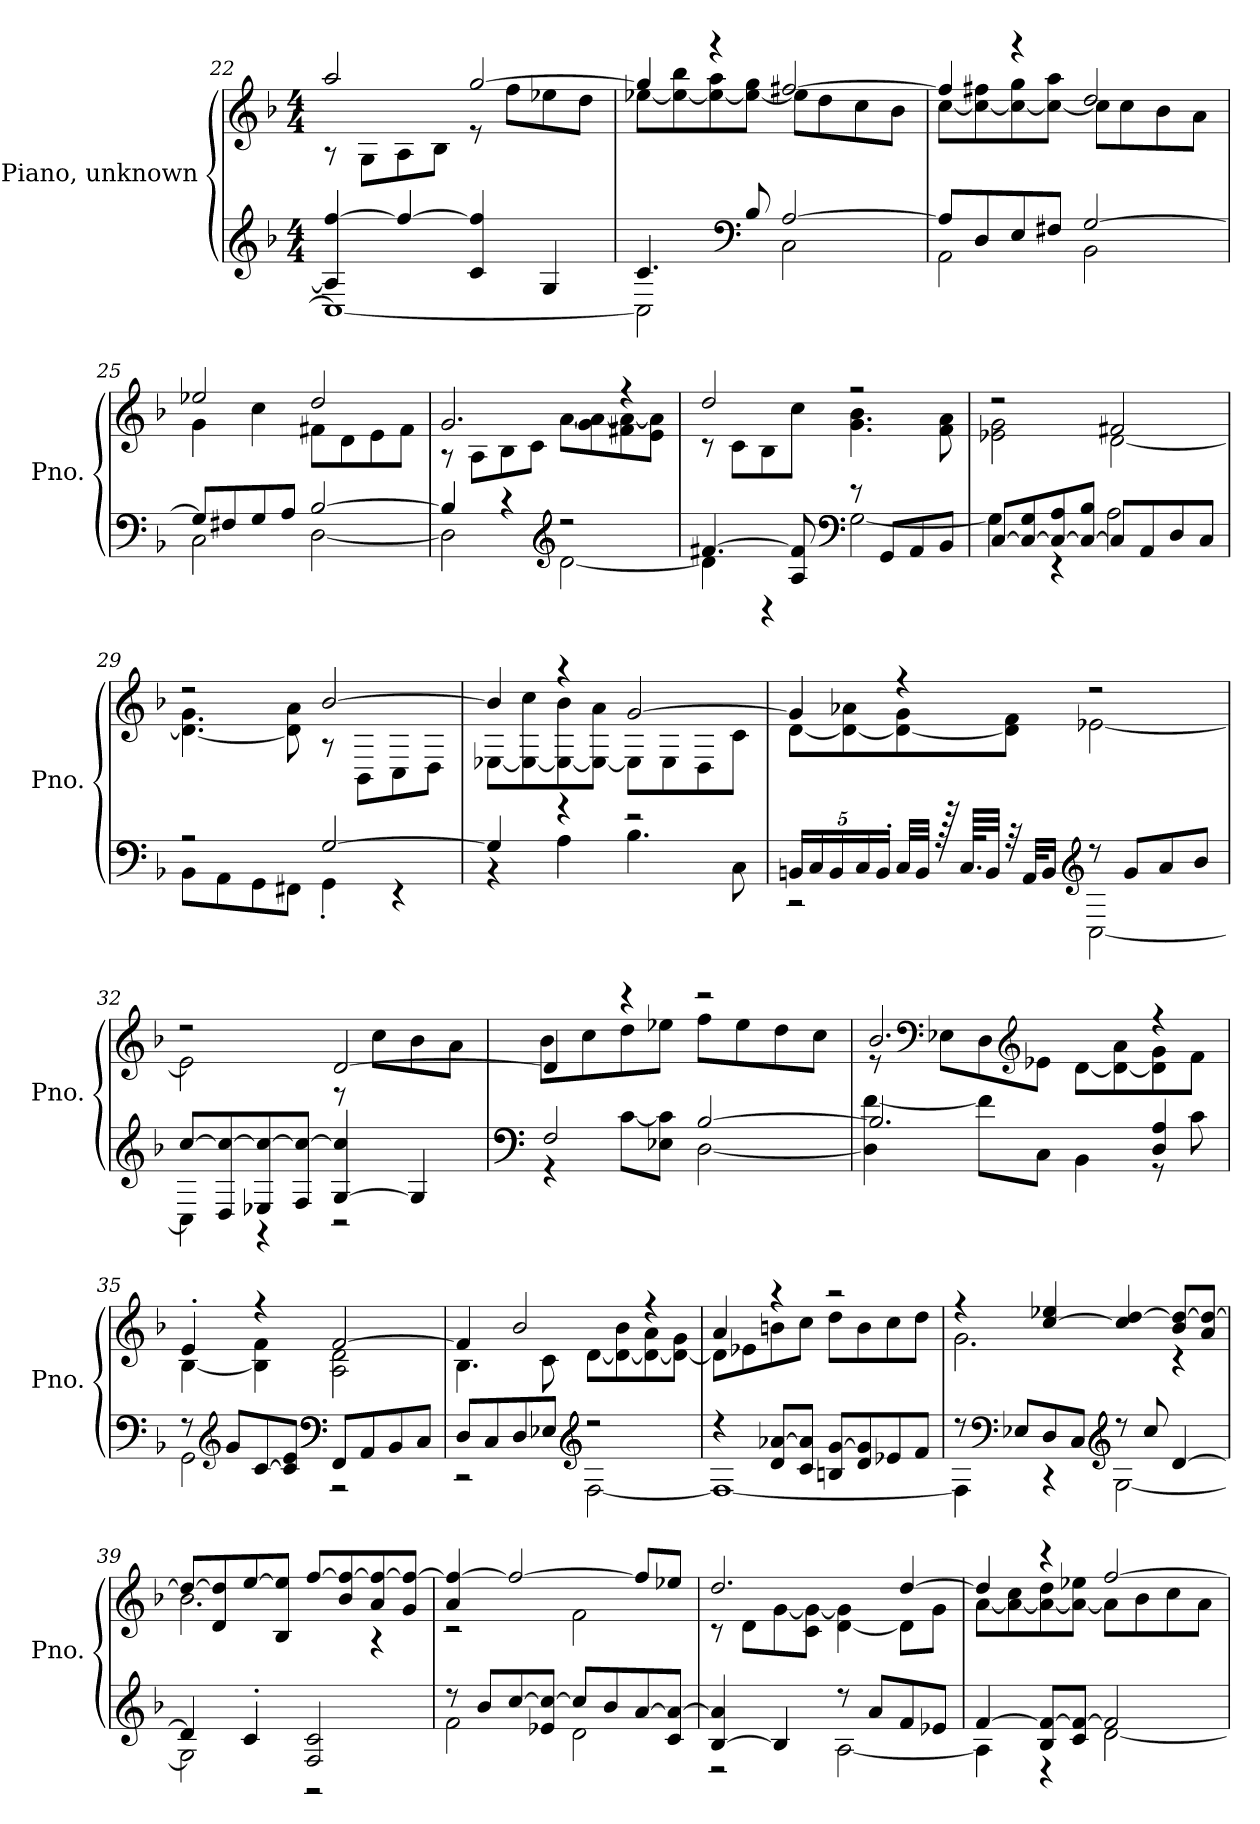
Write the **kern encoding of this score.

**kern	**kern
*part1	*part1
*staff2	*staff1
*I"Piano, unknown	*
*I'Pno.	*
!!LO:PB:g=z
*clefG2	*clefG2
*k[b-]	*k[b-]
*M4/4	*M4/4
=22	=22
*^	*^
4A/] [4ff/	1C_	2aa/	8r
.	.	.	8G\L
4ff/_	.	.	8A\
.	.	.	8B-\J
4c/ 4ff/]	.	[2gg/	8r
.	.	.	8ff\L
4G/	.	.	8ee-X\
.	.	.	8dd\J
=23	=23	=23	=23
4.c/	2C\]	4gg/]	[8ee-X\L
.	.	.	8ee-\_ 8bb-\
.	.	4r	8ee-\_ 8aa\
*clefF4	*	*	*
8B-/	.	.	8ee-\_ 8gg\J
[2A/	2C\	[2ff#X/	8ee-\L]
.	.	.	8dd\
.	.	.	8cc\
.	.	.	8b-\J
=24	=24	=24	=24
8A/L]	2AA\	4ff#/]	[8cc\L
8D/	.	.	8cc\_ 8ff#X\
8E/	.	4r	8cc\_ 8gg\
8F#X/J	.	.	8cc\_ 8aa\J
[2G/	2BB-\	2dd/	8cc\L]
.	.	.	8cc\
.	.	.	8b-\
.	.	.	8a\J
=25	=25	=25	=25
8G/L]	2C\	2ee-X/	4g\
8F#X/	.	.	.
8G/	.	.	4cc\
8A/J	.	.	.
[2B-/	[2D\	2dd/	8f#X\L
.	.	.	8d\
.	.	.	8e\
.	.	.	8f#\J
!!LO:LB:g=z	!!
=26	=26	=26	=26
4B-/]	2D\]	2.g/	8r
.	.	.	8A\L
4r	.	.	8B-\
.	.	.	8c\J
*clefG2	*	*	*
2r	[2d\	.	[8a\L
.	.	.	8g\ 8a\_
.	.	4r	8f#X\ 8a\_
.	.	.	8e\ 8a\]J
=27	=27	=27	=27
[4.f#X/	4d\]	2dd/	8r
.	.	.	8c\L
.	4r	.	8B-\
8A/ 8f#/]	.	.	8cc\J
*clefF4	*	*	*
8r	[2G\	2r	4.g\ 4.b-\
8GG/L	.	.	.
8AA/	.	.	.
8BB-/J	.	.	8f\ 8a\
=28	=28	=28	=28
[8C/L	4G\]	2r	2e-X\ 2g\
8C/_ 8G/	.	.	.
8C/_ 8A/	4r	.	.
8C/_ 8B-/J	.	.	.
8C/L]	2A\	2f#X/	[2d\
8AA/	.	.	.
8D/	.	.	.
8C/J	.	.	.
!!LO:LB:g=z	!!
=29	=29	=29	=29
2r	8BB-\L	2r	4.d\_ 4.g\
.	8AA\	.	.
.	8GG\	.	.
.	8FF#X\J	.	8d\] 8a\
[2G/	4GG'\	[2b-/	8r
.	.	.	8BB-\L
.	4r	.	8C\
.	.	.	8D\J
=30	=30	=30	=30
4G/]	4r	4b-/]	[8E-X\L
.	.	.	8E-\_ 8cc\
4r	4A\	4r	8E-\_ 8b-\
.	.	.	8E-\_ 8a\J
2r	4.B-\	[2g/	8E-\L]
.	.	.	8E-\
.	.	.	8D\
.	8C\	.	8c\J
=31	=31	=31	=31
*Xbrackettup	*	*	*
20BBn/LL	2r	4g/]	[8d\L
20C/	.	.	.
20BB/	.	.	.
.	.	.	8d\_ 8a-X\
20C/	.	.	.
20BB'/JJ	.	.	.
32C/LLL	.	4r	8d\_ 8g\
32BB/JJJ	.	.	.
128r	.	.	.
64.C/KLLL	.	.	.
32BB/JJJ	.	.	.
32r	.	.	8d\] 8f\J
32AA/KLL	.	.	.
16BB/JJ	.	.	.
*clefG2	*	*	*
8r	[2C\	2r	[2e-X\
8g/L	.	.	.
8a/	.	.	.
8b-/J	.	.	.
!!LO:LB:g=z	!!
=32	=32	=32	=32
[8cc/L	4C\]	2r	2e-\]
8D/ 8cc/_	.	.	.
8E-X/ 8cc/_	4r	.	.
8F/ 8cc/_J	.	.	.
[4G/ 4cc/]	2r	[2d/	8r
.	.	.	8cc\L
4G/]	.	.	8b-\
.	.	.	8a\J
=33	=33	=33	=33
*clefF4	*	*	*
2F/	4r	4d/]	8b-\L
.	.	.	8cc\
.	[8c\L	4r	8dd\
.	8E-X\ 8c\]J	.	8ee-X\J
[2B-/	[2D\	2r	8ff\L
.	.	.	8ee-\
.	.	.	8dd\
.	.	.	8cc\J
=34	=34	=34	=34
2.B-/]	4D\] [4f\	2.b-/	8r
*	*	*clefF4	*
.	.	.	8E-X\L
.	8f\L]	.	8D\
*	*	*clefG2	*
.	8C\J	.	8e-X\J
.	4BB-\	.	[8d\L
.	.	.	8d\_ 8a\
4D/ 4A/	8r	4r	8d\] 8g\
.	8c\	.	8f\J
!!LO:LB:g=z	!!
=35	=35	=35	=35
8r	2GG\	4e'/	[4B-\
*clefG2	*	*	*
8g/L	.	.	.
[8c/	.	4r	4B-\] 4f\
8c/] 8e/J	.	.	.
*clefF4	*	*	*
8FF/L	2r	[2f/	2A\ 2d\
8AA/	.	.	.
8BB-/	.	.	.
8C/J	.	.	.
=36	=36	=36	=36
8D/L	2r	4f/]	4.B-\
8C/	.	.	.
8D/	.	2b-/	.
8E-X/J	.	.	8c\
*clefG2	*	*	*
2r	[2F\	.	[8d\L
.	.	.	8d\_ 8b-\
.	.	4r	8d\_ 8a\
.	.	.	8d\_ 8g\J
=37	=37	=37	=37
4r	1F_	4a/	8d\L]
.	.	.	8e-X\
8d/ [8a-X/L	.	4r	8bn\
8c/ 8a-/]J	.	.	8cc\J
8Bn/ [8g/L	.	2r	8dd\L
8d/ 8g/]	.	.	8b\
8e-X/	.	.	8cc\
8f/J	.	.	8dd\J
!!LO:LB:g=z	!!
=38	=38	=38	=38
8r	4F\]	4r	2.g\
*clefF4	*	*	*
8E-X/L	.	.	.
8D/	4r	[4cc/ 4ee-X/	.
8C/J	.	.	.
*clefG2	*	*	*
8r	[2G\	4cc/] [4dd/	.
8cc/	.	.	.
[4d/	.	8b-/ 8dd/_L	4r
.	.	8a/ 8dd/_J	.
=39	=39	=39	=39
4d/]	2G\]	8dd/L_	2.b-\
.	.	8d/ 8dd/]	.
4c'/	.	[8ee/	.
.	.	8B-/ 8ee/]J	.
2F/ 2c/	2r	[8ff/L	.
.	.	8b-/ 8ff/_	.
.	.	8a/ 8ff/_	4r
.	.	8g/ 8ff/_J	.
=40	=40	=40	=40
8r	2f\	4a/ 4ff/_	2r
8b-/L	.	.	.
[8cc/	.	2ff/_	.
8e-X/ 8cc/_J	.	.	.
8cc/L]	2d\	.	2f\
8b-/	.	.	.
[8a/	.	8ff/L]	.
8c/ 8a/_J	.	8ee-X/J	.
!!LO:PB:g=z	!!
=41	=41	=41	=41
[4B-/ 4a/]	2r	2.dd/	8r
.	.	.	8d\L
4B-/]	.	.	[8g\
.	.	.	8c\ 8g\_J
8r	[2A\	.	[4d\ 4g\]
8a/L	.	.	.
8f/	.	[4dd/	8d\L]
8e-X/J	.	.	8g\J
=42	=42	=42	=42
[4f/	4A\]	4dd/]	[8a\L
.	.	.	8a\_ 8cc\
8B-/ 8f/_L	4r	4r	8a\_ 8dd\
8c/ 8f/_J	.	.	8a\_ 8ee-X\J
2f/]	[2d\	[2ff/	8a\L]
.	.	.	8b-\
.	.	.	8cc\
.	.	.	8a\J
*v	*v	*	*
*	*v	*v
=	=
*-	*-
